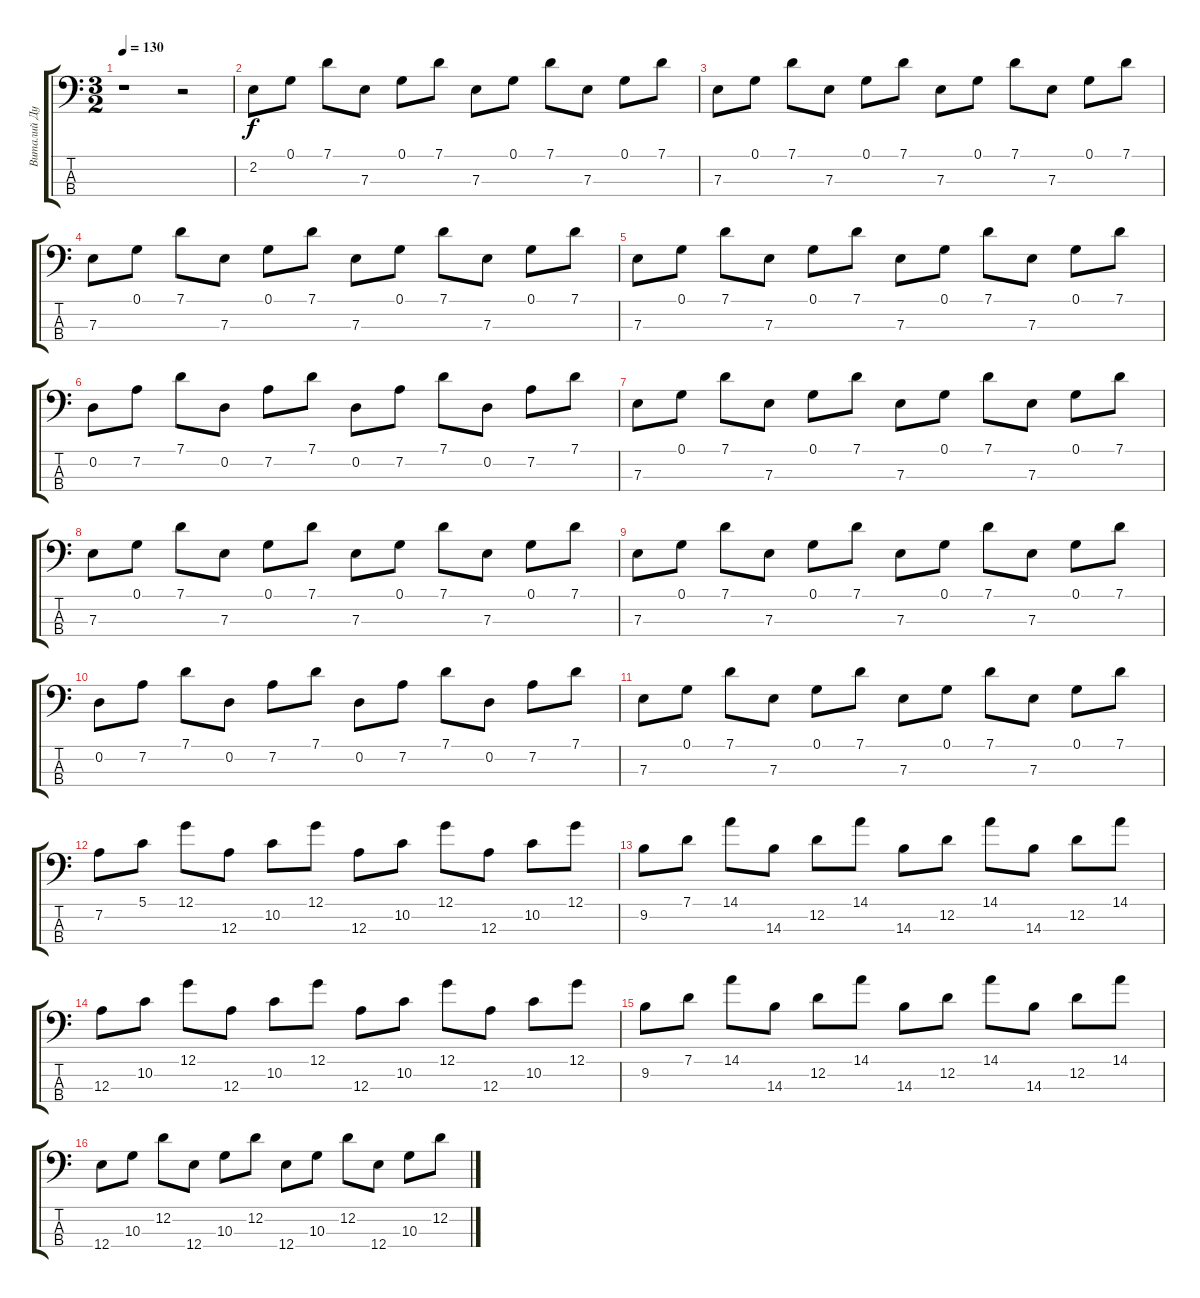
\track ("Виталий Дубинин" "Виталий Ду") {instrument electricbassfinger}
\staff {score tabs}
\tuning (G2 D2 A1 E1) {hide}
\ts (3 2)
\tempo 130
\clef f4
\ks c
r.1{dy f instrument electricbassfinger} r.2 |
2.2.8{volume 12 balance 16} 0.1.8 7.1.8 7.3.8 0.1.8 7.1.8 7.3.8 0.1.8 7.1.8 7.3.8 0.1.8 7.1.8 |
7.3.8 0.1.8 7.1.8 7.3.8 0.1.8 7.1.8 7.3.8 0.1.8 7.1.8 7.3.8 0.1.8 7.1.8 |
7.3.8 0.1.8 7.1.8 7.3.8 0.1.8 7.1.8 7.3.8 0.1.8 7.1.8 7.3.8 0.1.8 7.1.8 |
7.3.8 0.1.8 7.1.8 7.3.8 0.1.8 7.1.8 7.3.8 0.1.8 7.1.8 7.3.8 0.1.8 7.1.8 |
0.2.8 7.2.8 7.1.8 0.2.8 7.2.8 7.1.8 0.2.8 7.2.8 7.1.8 0.2.8 7.2.8 7.1.8 |
7.3.8 0.1.8 7.1.8 7.3.8 0.1.8 7.1.8 7.3.8 0.1.8 7.1.8 7.3.8 0.1.8 7.1.8 |
7.3.8 0.1.8 7.1.8 7.3.8 0.1.8 7.1.8 7.3.8 0.1.8 7.1.8 7.3.8 0.1.8 7.1.8 |
7.3.8 0.1.8 7.1.8 7.3.8 0.1.8 7.1.8 7.3.8 0.1.8 7.1.8 7.3.8 0.1.8 7.1.8 |
0.2.8 7.2.8 7.1.8 0.2.8 7.2.8 7.1.8 0.2.8 7.2.8 7.1.8 0.2.8 7.2.8 7.1.8 |
7.3.8 0.1.8 7.1.8 7.3.8 0.1.8 7.1.8 7.3.8 0.1.8 7.1.8 7.3.8 0.1.8 7.1.8 |
7.2.8 5.1.8 12.1.8 12.3.8 10.2.8 12.1.8 12.3.8 10.2.8 12.1.8 12.3.8 10.2.8 12.1.8 |
9.2.8 7.1.8 14.1.8 14.3.8 12.2.8 14.1.8 14.3.8 12.2.8 14.1.8 14.3.8 12.2.8 14.1.8 |
12.3.8 10.2.8 12.1.8 12.3.8 10.2.8 12.1.8 12.3.8 10.2.8 12.1.8 12.3.8 10.2.8 12.1.8 |
9.2.8 7.1.8 14.1.8 14.3.8 12.2.8 14.1.8 14.3.8 12.2.8 14.1.8 14.3.8 12.2.8 14.1.8 |
12.4.8 10.3.8 12.2.8 12.4.8 10.3.8 12.2.8 12.4.8 10.3.8 12.2.8 12.4.8 10.3.8 12.2.8
